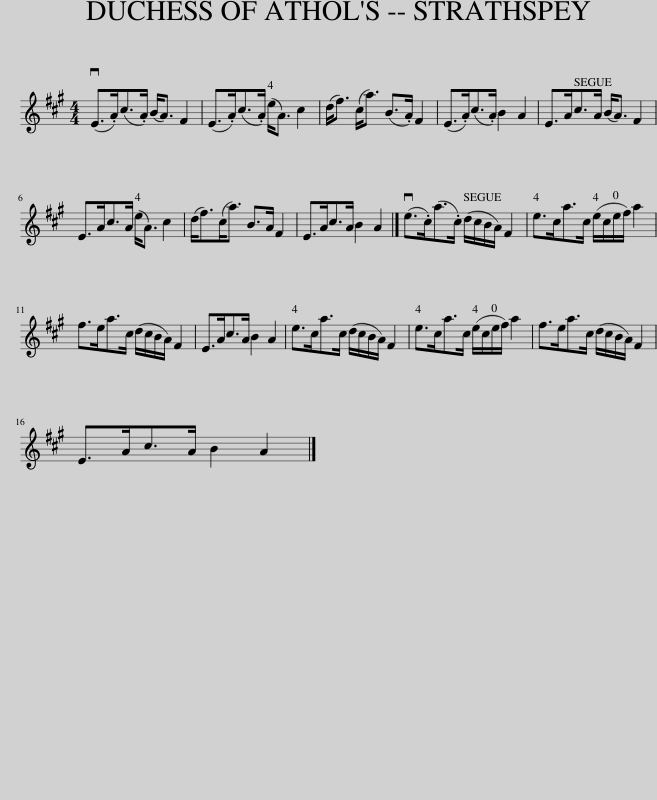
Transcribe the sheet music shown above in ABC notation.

X:1
L:1/8
M:4/4
I:linebreak $
K:A
V:1 treble
V:1
 (vE>.A)(c>.A) (B<A) F2 | (E>.A)(c>.A) (e<A) c2 | (d<f) (c<a) (B>.A) F2 | (E>.A)(c>.A) B2 A2 | E>Ac>A (B<A) F2 |$ %5
 E>Ac>A (e<A) c2 | (d<f)(c<a) B>A F2 | E>Ac>A B2 A2 |] (ve>.c)(a>.c) (d/c/B/A/) F2 | e>ca>c (e/c/e/f/) a2 |$ %10
 f>ea>c (d/c/B/A/) F2 | E>Ac>A B2 A2 | e>ca>c (d/c/B/A/) F2 | e>ca>c (e/c/e/f/) a2 | f>ea>c (d/c/B/A/) F2 |$ %15
 E>Ac>A B2 A2 |] %16
